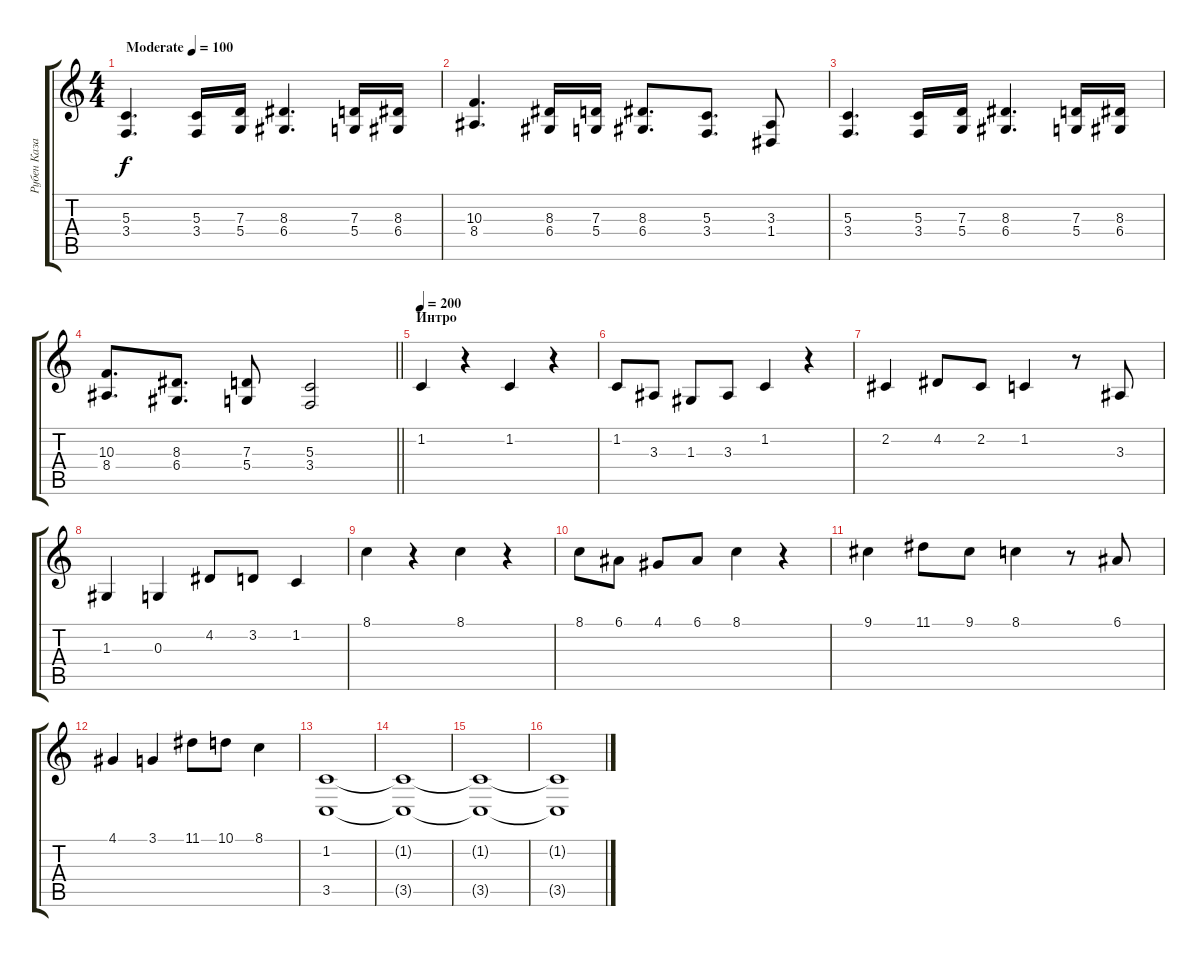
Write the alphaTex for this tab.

\track ("Рубен Казарьян" "Рубен Каза") {instrument stringensemble1}
\staff {score tabs}
\tuning (E4 B3 G3 D3 A2 E2) {hide}
\ts (4 4)
\tempo (100 "Moderate")
\clef g2
\ks c
(5.3 3.4).4{d dy f instrument stringensemble1} (5.3 3.4).16 (7.3 5.4).16 (8.3 6.4).4{d} (7.3 5.4).16 (8.3 6.4).16 |
(10.3 8.4).4{d} (8.3 6.4).16 (7.3 5.4).16 (8.3 6.4).8{d} (5.3 3.4).8{d} (3.3 1.4).8 |
(5.3 3.4).4{d} (5.3 3.4).16 (7.3 5.4).16 (8.3 6.4).4{d} (7.3 5.4).16 (8.3 6.4).16 |
\barLineRight lightlight
(10.3 8.4).8{d} (8.3 6.4).8{d} (7.3 5.4).8 (5.3 3.4).2 |
\section ("" "Интро")
\tempo 200
1.2.4 r.4 1.2.4 r.4 |
1.2.8 3.3.8 1.3.8 3.3.8 1.2.4 r.4 |
2.2.4 4.2.8 2.2.8 1.2.4 r.8 3.3.8 |
1.3.4 0.3.4 4.2.8 3.2.8 1.2.4 |
8.1.4 r.4 8.1.4 r.4 |
8.1.8 6.1.8 4.1.8 6.1.8 8.1.4 r.4 |
9.1.4 11.1.8 9.1.8 8.1.4 r.8 6.1.8 |
4.1.4 3.1.4 11.1.8 10.1.8 8.1.4 |
(1.2 3.5).1 |
(1.2{t} 3.5{t}).1 |
(1.2{t} 3.5{t}).1 |
(1.2{t} 3.5{t}).1
